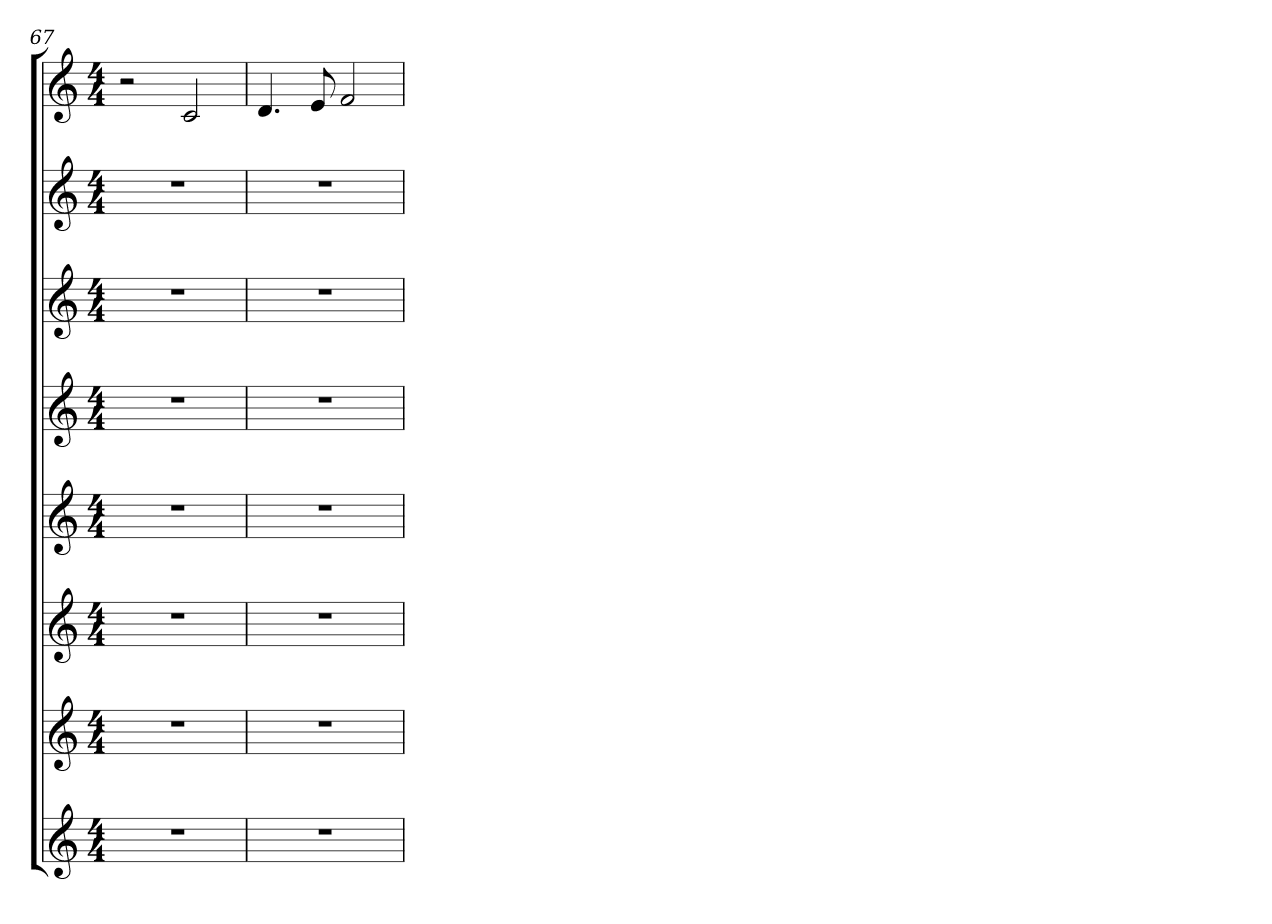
**kern	**kern	**kern	**kern	**kern	**kern	**kern	**kern
*part8	*part7	*part6	*part5	*part4	*part3	*part2	*part1
*staff8	*staff7	*staff6	*staff5	*staff4	*staff3	*staff2	*staff1
*clefG2	*clefG2	*clefG2	*clefG2	*clefG2	*clefG2	*clefG2	*clefG2
*k[]	*k[]	*k[]	*k[]	*k[]	*k[]	*k[]	*k[]
*M4/4	*M4/4	*M4/4	*M4/4	*M4/4	*M4/4	*M4/4	*M4/4
=67	=67	=67	=67	=67	=67	=67	=67
1r	1r	1r	1r	1r	1r	1r	2r
.	.	.	.	.	.	.	2c/
=68	=68	=68	=68	=68	=68	=68	=68
1r	1r	1r	1r	1r	1r	1r	4.d/
.	.	.	.	.	.	.	8e/
.	.	.	.	.	.	.	2f/
=	=	=	=	=	=	=	=
*-	*-	*-	*-	*-	*-	*-	*-
